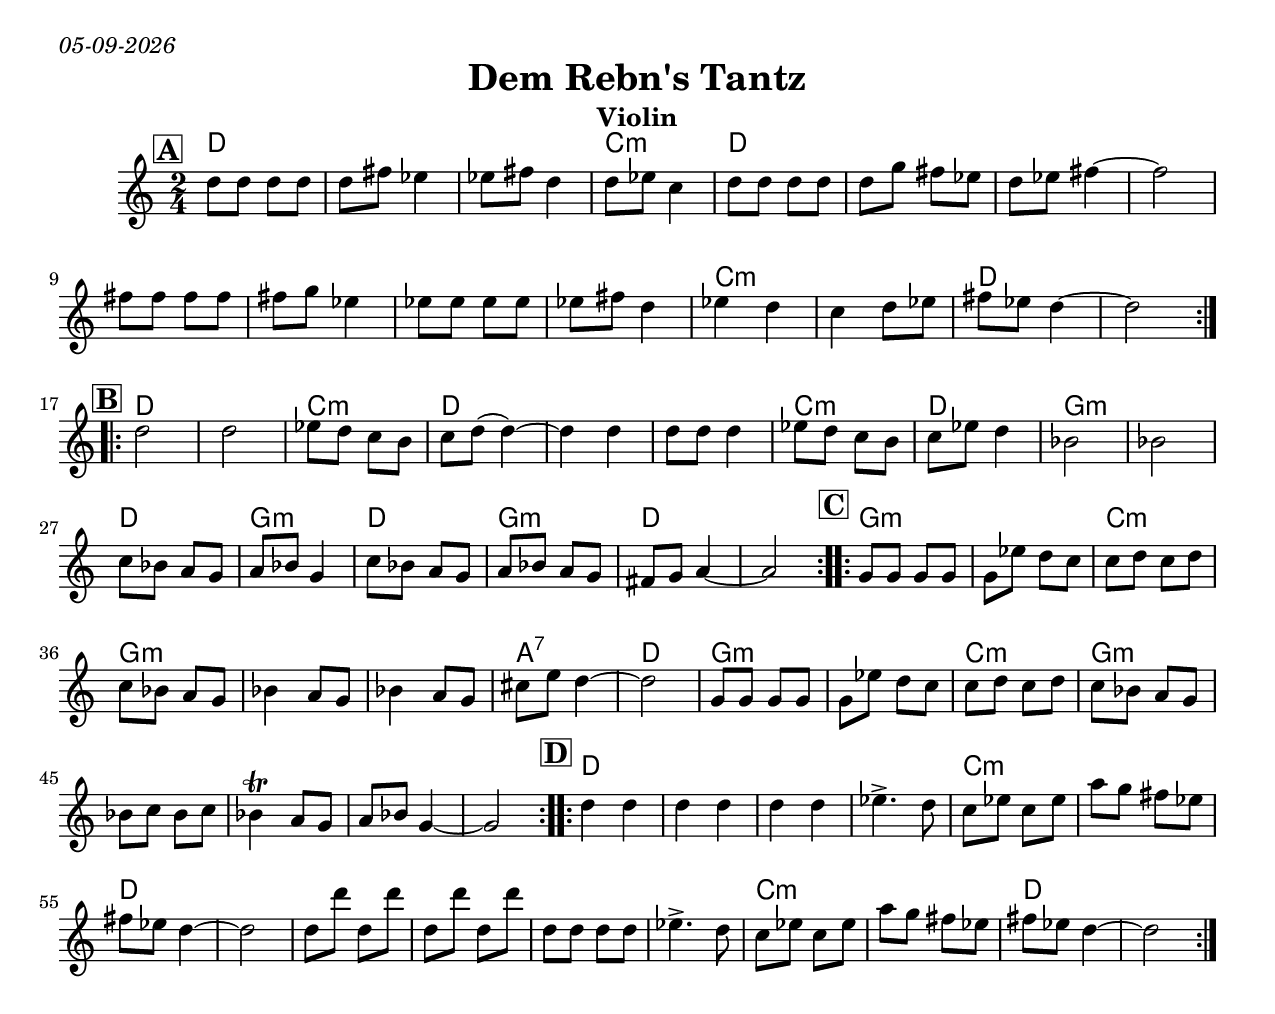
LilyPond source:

\version "2.24.0"
\include "english.ly"
%\pointAndClickOff
\paper{
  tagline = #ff
  print-all-headers = ##t
  #(set-paper-size "letter")
}
date = #(strftime "%d-%m-%Y" (localtime (current-time)))

\markup{ \italic{ \date }  }

%\markup{ Got something to say? }

global = {
  \clef treble
  %\key g \minor
  \time 2/4
  \set Score.rehearsalMarkFormatter = #format-mark-box-alphabet
}

%#################################### Melody ########################
melody = \relative c'' {
  \global
  %\partial 4 g4    %lead in notes

  \repeat volta 2{
    \mark \default
   d8 d d d
   d fs ef4
   ef8 fs d4 d8 ef c4
   d8 d d d d g fs ef
   d8ef fs4 ~ fs2
   fs8 fs fs fs fs g ef4
   ef8 ef ef ef ef fs d4
   ef4 d c4 d8 ef
   fs8 ef d4~ d2
  }

 \break
  \repeat volta 2{
    \mark \default
    d2 d
    ef8 d c b c d(d4)~
    d4 d d8 d d4
    ef8 d c b c ef d4

    bf2 bf
    c8 bf a g a bf g4  %triplet
    c8 bf a g a bf a g
    fs8 g a4~a2|
  }
  %\break
\repeat volta 2{
    \mark \default
    g8 g g g g ef' d c
    c d c d c bf a g
    bf4 a8 g bf4 a8 g
    cs8 e d4~d2

    g,8 g g g g ef' d c
    c d c d c bf a g
    bf8 c bf c bf4\trill a8 g
    a8 bf g4~g2
  }

  \repeat volta 2{
    \mark \default
    d'4 d d d
    d4 d ef4.-> d8
    c8 ef c ef a g fs ef
    fs8 ef d4~d2

    d8 d' d, d' d, d' d, d'
    d,8 d d d ef4.-> d8
     c8 ef c ef a g fs ef
    fs8 ef d4~d2
  }
}
%################################# Lyrics #####################
%\addlyrics{ \set stanza = #"1. " }
%################################# Chords #######################
harmonies = \chordmode {
    d4*6 c2:m
    d2*8
    c2*2:m
    d2*2
    %b

    d2*2
    c2:m d2*3
    c2:m d2
    g2*2:m
    d2 g2:m
    d2 g2:m
    d2*2
    %c
    g2*2:m
    c2:m g2*3:m
    a2:7 d2
    g2*2:m
    c2:m g2*5:m
    %d
    d2*4
    c2*2:m
    d2*6
    c2*2:m
    d2


}

\score {
  % transpose score below
  %\transpose c d
  <<
    \new ChordNames {
      \set chordChanges = ##f
      \harmonies
    }
    \new Staff   \melody
  >>
  \header{
    title= "Dem Rebn's Tantz"
    subtitle=""
    composer= ""

    instrument ="Violin"
    arranger= ""
  }
  \midi{\tempo 4 = 120}
  \layout{indent = 1.0\cm}
}
%{
% more verses:
\markup{}
\markup {
  \font-size #2
  \fill-line {
    \hspace #0.1 % distance from left margin
    \column {
      \line { "1."
\column {
 ""
}
      }
      \hspace #0.2 % vertical distance between verses
      \line { "2."
\column {
""
}
      }
    }
    \hspace #0.1  % horiz. distance between columns
    \column {
      \line { "3."
\column {
 ""
}
      }
      \hspace #0.2 % distance between verses
      \line { "4."
\column {
""
}
      }
    }
    \hspace #0.1 % distance to right margin
  }
}

%}